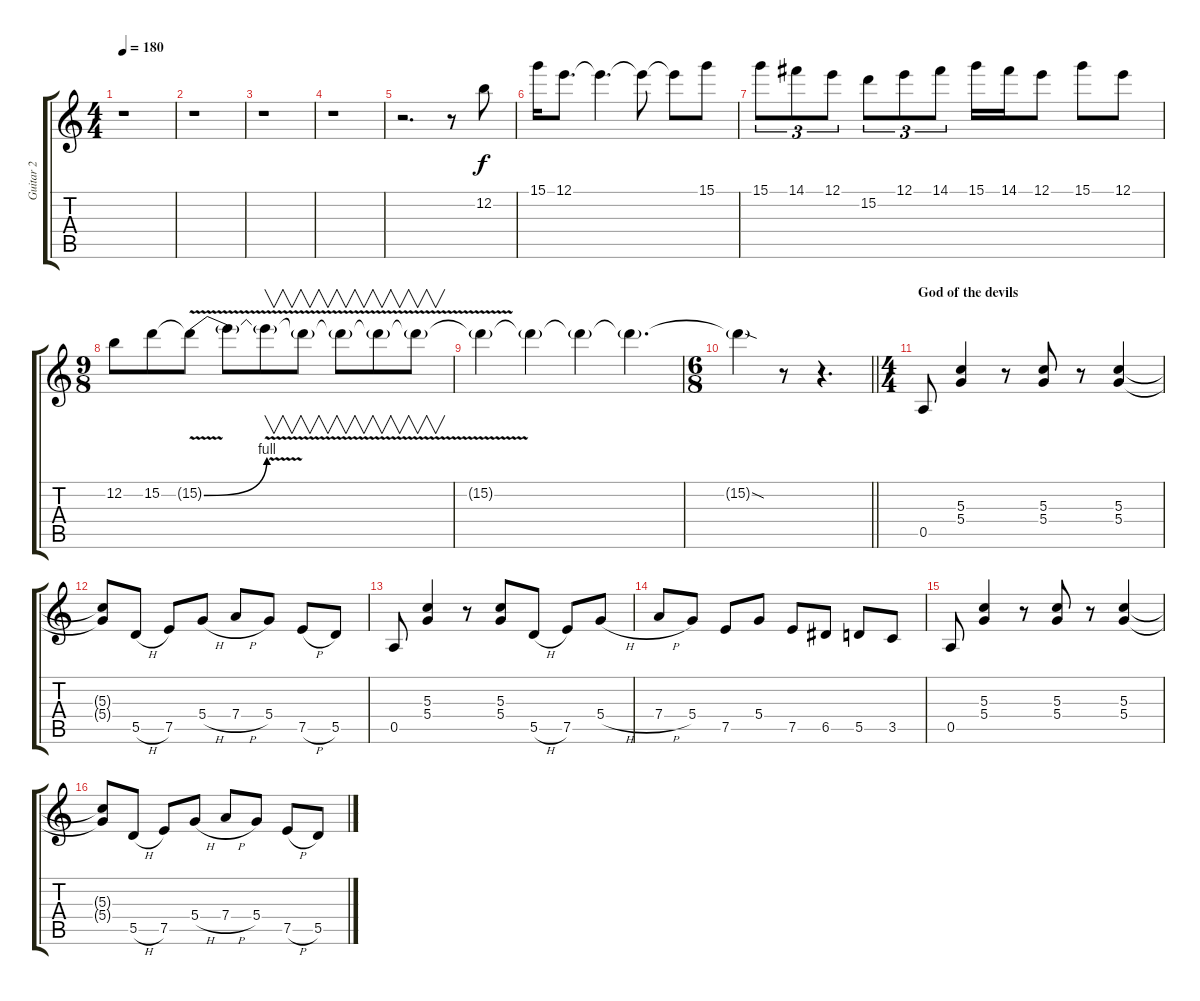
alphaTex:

\track ("Guitar 2" "Guitar 2") {instrument distortionguitar}
\staff {score tabs}
\tuning (E4 B3 G3 D3 A2 E2) {hide}
\ts (4 4)
\tempo 180
\clef g2
\ks c
r.1{dy f} |
r.1 |
r.1 |
r.1 |
r.2{d} r.8 12.2.8 |
15.1.16 12.1.8{d} 12.1{t}.4{d} 12.1{t}.8 12.1{t}.8 15.1.8 |
15.1.8{tu (3 2)} 14.1.8{tu (3 2)} 12.1.8{tu (3 2)} 15.2.8{tu (3 2)} 12.1.8{tu (3 2)} 14.1.8{tu (3 2)} 15.1.16 14.1.16 12.1.8 15.1.8 12.1.8 |
\ts (9 8)
12.2.8 15.2.8 15.2{be (bend 0 0 60 4) v t}.8 15.2{t}.8 15.2{v t}.8{v} 15.2{v t}.8{v} 15.2{v t}.8{v} 15.2{v t}.8{v} 15.2{v t}.8{v} |
15.2{t}.4 15.2{t}.4 15.2{t}.4 15.2{t}.4{d} |
\ts (6 8)
\barLineRight lightlight
15.2{sod t}.4 r.8 r.4{d} |
\ts (4 4)
\section ("" "God of the devils")
0.5.8 (5.3 5.4).4 r.8 (5.3 5.4).8 r.8 (5.3 5.4).4 |
(5.3{t} 5.4{t}).8 5.5{h}.8 7.5.8 5.4{h}.8 7.4{h}.8 5.4.8 7.5{h}.8 5.5.8 |
0.5.8 (5.3 5.4).4 r.8 (5.3 5.4).8 5.5{h}.8 7.5.8 5.4{h}.8 |
7.4{h}.8 5.4.8 7.5.8 5.4.8 7.5.8 6.5.8 5.5.8 3.5.8 |
0.5.8 (5.3 5.4).4 r.8 (5.3 5.4).8 r.8 (5.3 5.4).4 |
(5.3{t} 5.4{t}).8 5.5{h}.8 7.5.8 5.4{h}.8 7.4{h}.8 5.4.8 7.5{h}.8 5.5.8
